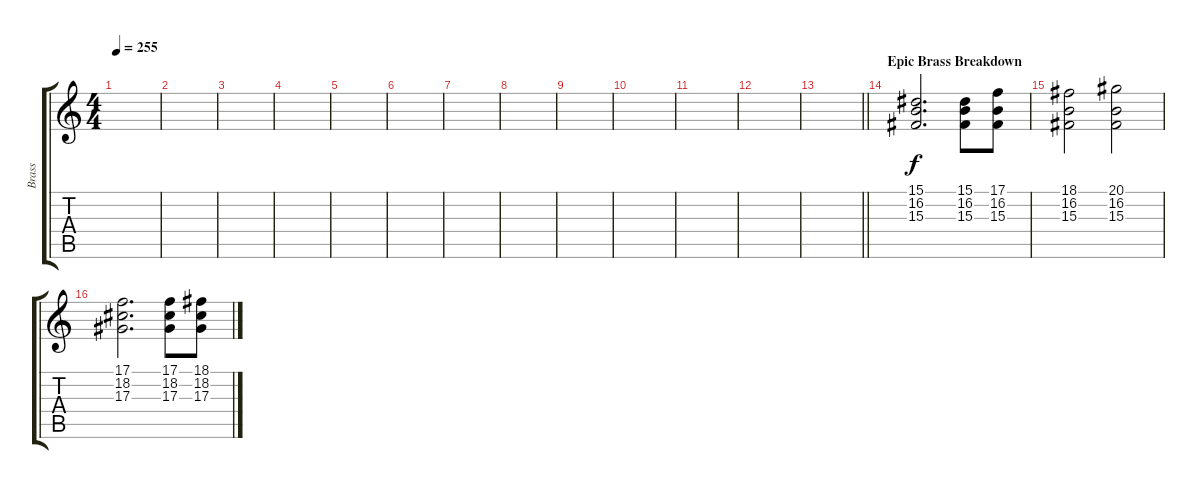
\track ("Brass" "Brass") {instrument brasssection}
\staff {score tabs}
\tuning (C4 G3 Eb3 Bb2 F2 C2) {hide}
\ts (4 4)
\tempo 255
\clef g2
\ks c
|
|
|
|
|
|
|
|
|
|
|
|
\barLineRight lightlight
|
\section ("" "Epic Brass Breakdown")
(15.1 16.2 15.3).2{d} (15.1 16.2 15.3).8 (17.1 16.2 15.3).8 |
(18.1 16.2 15.3).2 (20.1 16.2 15.3).2 |
(17.1 18.2 17.3).2{d} (17.1 18.2 17.3).8 (18.1 18.2 17.3).8
